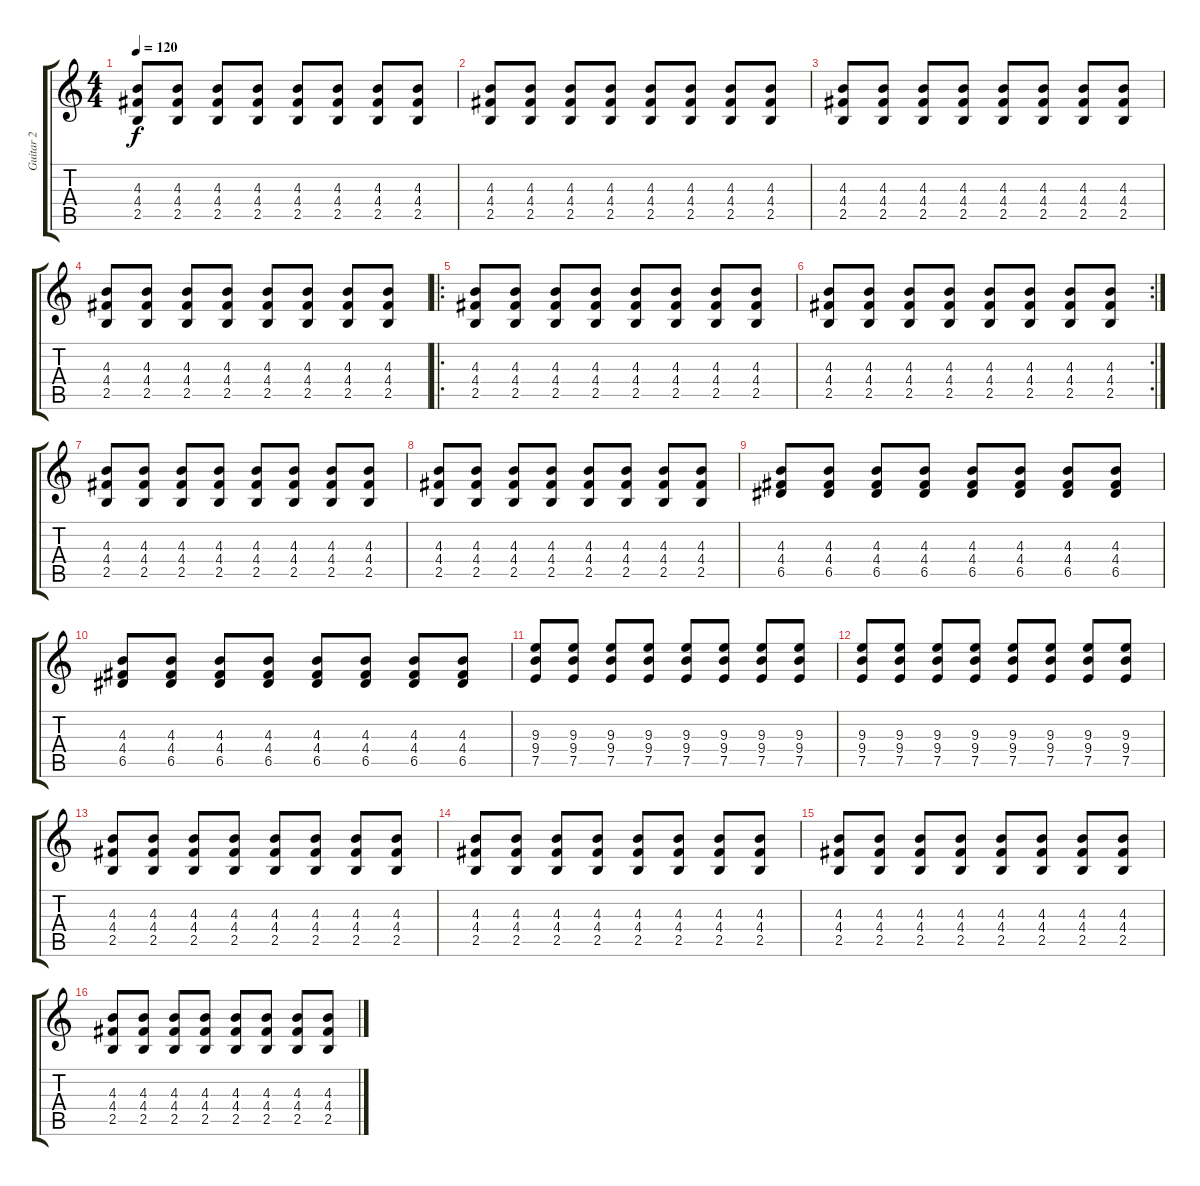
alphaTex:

\track ("Guitar 2" "Guitar 2") {instrument distortionguitar}
\staff {score tabs}
\tuning (E4 B3 G3 D3 A2 E2) {hide}
\ts (4 4)
\tempo 120
\clef g2
\ks c
(4.3 4.4 2.5).8{dy f} (4.3 4.4 2.5).8 (4.3 4.4 2.5).8 (4.3 4.4 2.5).8 (4.3 4.4 2.5).8 (4.3 4.4 2.5).8 (4.3 4.4 2.5).8 (4.3 4.4 2.5).8 |
(4.3 4.4 2.5).8 (4.3 4.4 2.5).8 (4.3 4.4 2.5).8 (4.3 4.4 2.5).8 (4.3 4.4 2.5).8 (4.3 4.4 2.5).8 (4.3 4.4 2.5).8 (4.3 4.4 2.5).8 |
(4.3 4.4 2.5).8 (4.3 4.4 2.5).8 (4.3 4.4 2.5).8 (4.3 4.4 2.5).8 (4.3 4.4 2.5).8 (4.3 4.4 2.5).8 (4.3 4.4 2.5).8 (4.3 4.4 2.5).8 |
(4.3 4.4 2.5).8 (4.3 4.4 2.5).8 (4.3 4.4 2.5).8 (4.3 4.4 2.5).8 (4.3 4.4 2.5).8 (4.3 4.4 2.5).8 (4.3 4.4 2.5).8 (4.3 4.4 2.5).8 |
\ro
(4.3 4.4 2.5).8 (4.3 4.4 2.5).8 (4.3 4.4 2.5).8 (4.3 4.4 2.5).8 (4.3 4.4 2.5).8 (4.3 4.4 2.5).8 (4.3 4.4 2.5).8 (4.3 4.4 2.5).8 |
\rc 2
(4.3 4.4 2.5).8 (4.3 4.4 2.5).8 (4.3 4.4 2.5).8 (4.3 4.4 2.5).8 (4.3 4.4 2.5).8 (4.3 4.4 2.5).8 (4.3 4.4 2.5).8 (4.3 4.4 2.5).8 |
(4.3 4.4 2.5).8 (4.3 4.4 2.5).8 (4.3 4.4 2.5).8 (4.3 4.4 2.5).8 (4.3 4.4 2.5).8 (4.3 4.4 2.5).8 (4.3 4.4 2.5).8 (4.3 4.4 2.5).8 |
(4.3 4.4 2.5).8 (4.3 4.4 2.5).8 (4.3 4.4 2.5).8 (4.3 4.4 2.5).8 (4.3 4.4 2.5).8 (4.3 4.4 2.5).8 (4.3 4.4 2.5).8 (4.3 4.4 2.5).8 |
(4.3 4.4 6.5).8 (4.3 4.4 6.5).8 (4.3 4.4 6.5).8 (4.3 4.4 6.5).8 (4.3 4.4 6.5).8 (4.3 4.4 6.5).8 (4.3 4.4 6.5).8 (4.3 4.4 6.5).8 |
(4.3 4.4 6.5).8 (4.3 4.4 6.5).8 (4.3 4.4 6.5).8 (4.3 4.4 6.5).8 (4.3 4.4 6.5).8 (4.3 4.4 6.5).8 (4.3 4.4 6.5).8 (4.3 4.4 6.5).8 |
(9.3 9.4 7.5).8 (9.3 9.4 7.5).8 (9.3 9.4 7.5).8 (9.3 9.4 7.5).8 (9.3 9.4 7.5).8 (9.3 9.4 7.5).8 (9.3 9.4 7.5).8 (9.3 9.4 7.5).8 |
(9.3 9.4 7.5).8 (9.3 9.4 7.5).8 (9.3 9.4 7.5).8 (9.3 9.4 7.5).8 (9.3 9.4 7.5).8 (9.3 9.4 7.5).8 (9.3 9.4 7.5).8 (9.3 9.4 7.5).8 |
(4.3 4.4 2.5).8 (4.3 4.4 2.5).8 (4.3 4.4 2.5).8 (4.3 4.4 2.5).8 (4.3 4.4 2.5).8 (4.3 4.4 2.5).8 (4.3 4.4 2.5).8 (4.3 4.4 2.5).8 |
(4.3 4.4 2.5).8 (4.3 4.4 2.5).8 (4.3 4.4 2.5).8 (4.3 4.4 2.5).8 (4.3 4.4 2.5).8 (4.3 4.4 2.5).8 (4.3 4.4 2.5).8 (4.3 4.4 2.5).8 |
(4.3 4.4 2.5).8 (4.3 4.4 2.5).8 (4.3 4.4 2.5).8 (4.3 4.4 2.5).8 (4.3 4.4 2.5).8 (4.3 4.4 2.5).8 (4.3 4.4 2.5).8 (4.3 4.4 2.5).8 |
(4.3 4.4 2.5).8 (4.3 4.4 2.5).8 (4.3 4.4 2.5).8 (4.3 4.4 2.5).8 (4.3 4.4 2.5).8 (4.3 4.4 2.5).8 (4.3 4.4 2.5).8 (4.3 4.4 2.5).8
